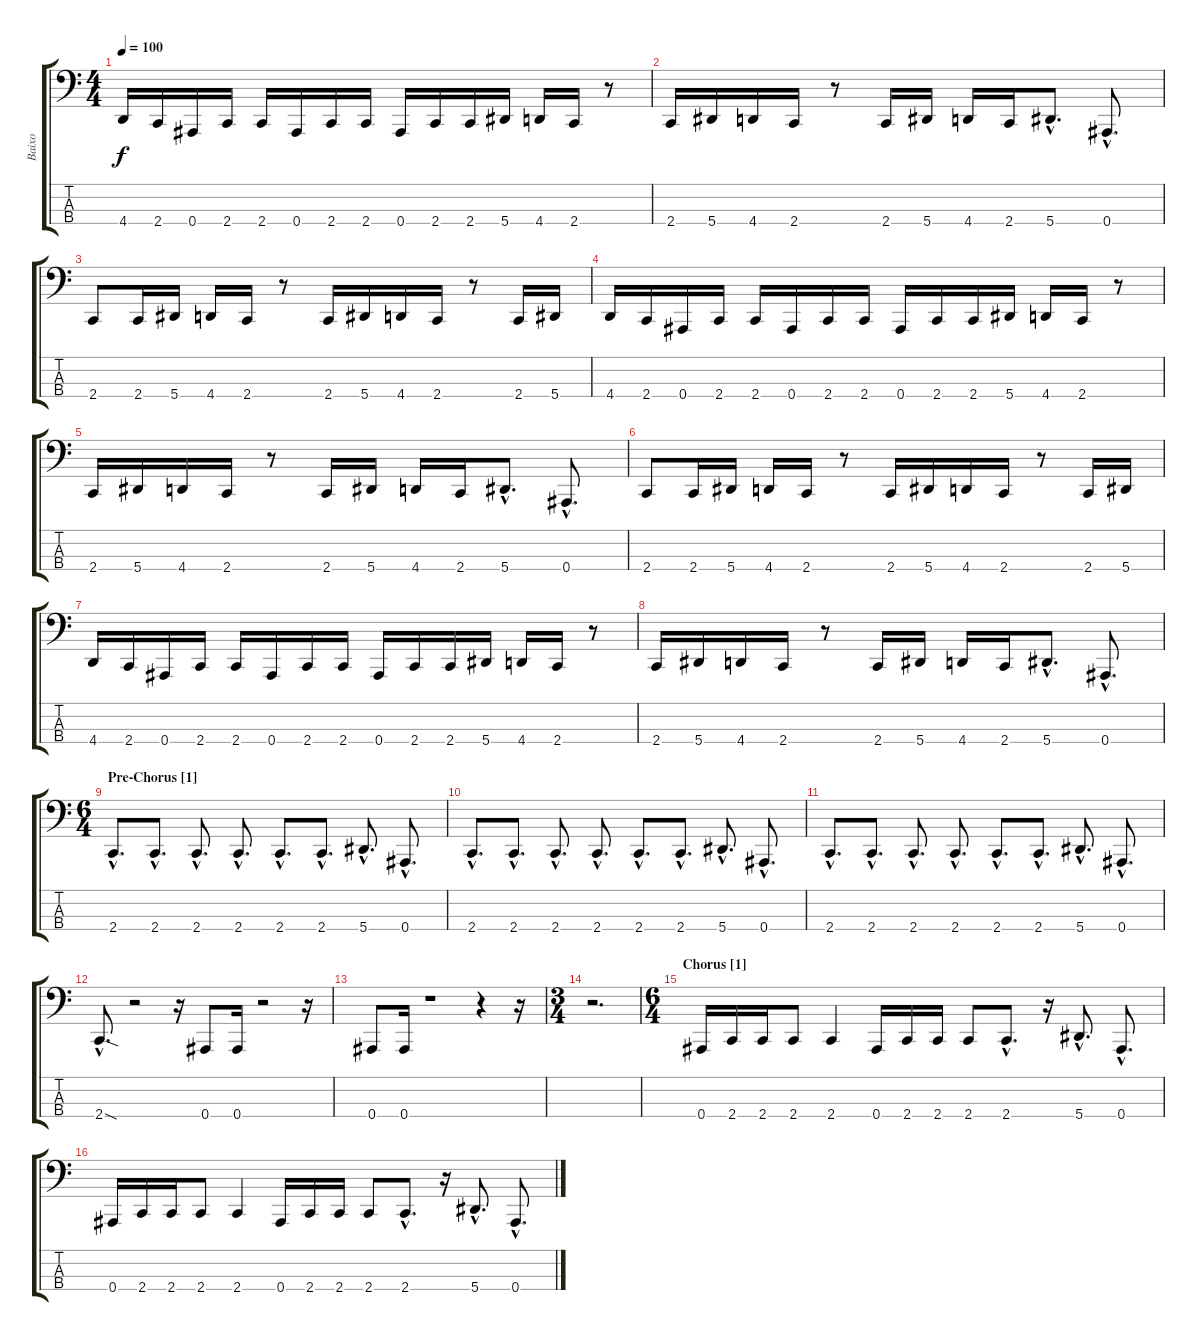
\track ("Baixo" "Baixo") {instrument electricbassfinger}
\staff {score tabs}
\tuning (Gb1 Db1 Ab0 Bb0) {hide}
\ts (4 4)
\tempo 100
\clef f4
\ks c
4.4.16{dy f} 2.4.16 0.4.16 2.4.16 2.4.16 0.4.16 2.4.16 2.4.16 0.4.16 2.4.16 2.4.16 5.4.16 4.4.16 2.4.16 r.8 |
2.4.16 5.4.16 4.4.16 2.4.16 r.8 2.4.16 5.4.16 4.4.16 2.4.16 5.4{hac}.8{d} 0.4{hac}.8{d} |
2.4.8 2.4.16 5.4.16 4.4.16 2.4.16 r.8 2.4.16 5.4.16 4.4.16 2.4.16 r.8 2.4.16 5.4.16 |
4.4.16 2.4.16 0.4.16 2.4.16 2.4.16 0.4.16 2.4.16 2.4.16 0.4.16 2.4.16 2.4.16 5.4.16 4.4.16 2.4.16 r.8 |
2.4.16 5.4.16 4.4.16 2.4.16 r.8 2.4.16 5.4.16 4.4.16 2.4.16 5.4{hac}.8{d} 0.4{hac}.8{d} |
2.4.8 2.4.16 5.4.16 4.4.16 2.4.16 r.8 2.4.16 5.4.16 4.4.16 2.4.16 r.8 2.4.16 5.4.16 |
4.4.16 2.4.16 0.4.16 2.4.16 2.4.16 0.4.16 2.4.16 2.4.16 0.4.16 2.4.16 2.4.16 5.4.16 4.4.16 2.4.16 r.8 |
2.4.16 5.4.16 4.4.16 2.4.16 r.8 2.4.16 5.4.16 4.4.16 2.4.16 5.4{hac}.8{d} 0.4{hac}.8{d} |
\ts (6 4)
\section ("" "Pre-Chorus [1]")
2.4{hac}.8{d} 2.4{hac}.8{d} 2.4{hac}.8{d} 2.4{hac}.8{d} 2.4{hac}.8{d} 2.4{hac}.8{d} 5.4{hac}.8{d} 0.4{hac}.8{d} |
2.4{hac}.8{d} 2.4{hac}.8{d} 2.4{hac}.8{d} 2.4{hac}.8{d} 2.4{hac}.8{d} 2.4{hac}.8{d} 5.4{hac}.8{d} 0.4{hac}.8{d} |
2.4{hac}.8{d} 2.4{hac}.8{d} 2.4{hac}.8{d} 2.4{hac}.8{d} 2.4{hac}.8{d} 2.4{hac}.8{d} 5.4{hac}.8{d} 0.4{hac}.8{d} |
2.4{sod hac}.8{d} r.2 r.16 0.4.8 0.4.16 r.2 r.16 |
0.4.8 0.4.16 r.1 r.4 r.16 |
\ts (3 4)
r.2{d} |
\ts (6 4)
\section ("" "Chorus [1]")
0.4.16 2.4.16 2.4.16 2.4.8 2.4.4 0.4.16 2.4.16 2.4.16 2.4.8 2.4{hac}.8{d} r.16 5.4{hac}.8{d} 0.4{hac}.8{d} |
0.4.16 2.4.16 2.4.16 2.4.8 2.4.4 0.4.16 2.4.16 2.4.16 2.4.8 2.4{hac}.8{d} r.16 5.4{hac}.8{d} 0.4{hac}.8{d}
